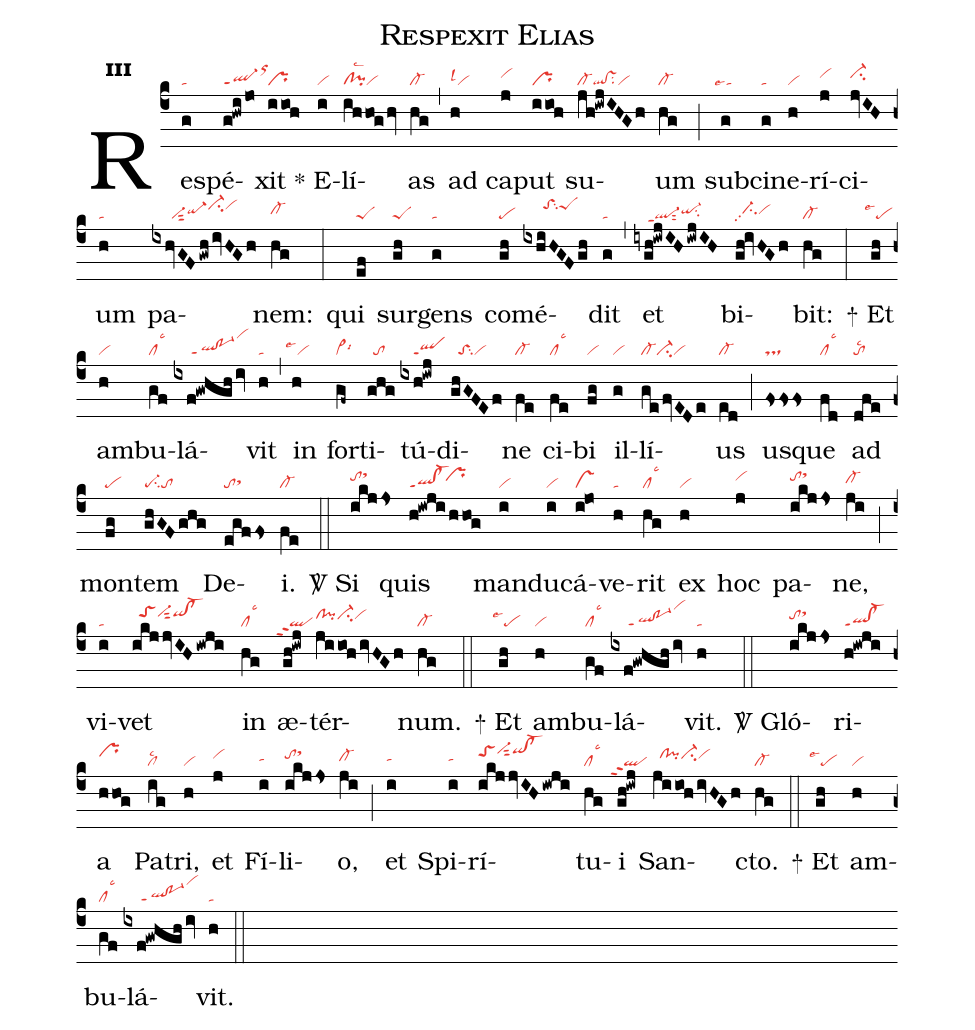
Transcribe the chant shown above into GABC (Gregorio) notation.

name:Respexit Elias;
office-part:re;
mode:3;
nabc-lines:1;
%%
initial-style: 1;
name:Respexit Elias;
mode: 3;
office-part: Responsorium;
annotation: Resp.;
annotation: iii;
nabc-lines:1;
%%
(c4) Res(g|ta)pé(g!hwi/jo|ql-ppt1orhl)xit(iioh|pr) <sp>*</sp> E(i|vi)lí(ihhoghv|cl!pilsc2vi)as(hg|cl-) (,) ad(h|vilsl1) ca(j|vihi)put(iioh|pr) su(jh!iwjIHGh|cl-ql!vssu2vi)um(hg|cl-) (;) sub(g|``talse1)ci(g|ta)ne(h|vi)rí(j|vihi)ci(jvIH|ci-hi)um(h|ta) pa(ixhvGF/gwh/ivHGh|//////vi-sut2qi-hhvi-hjsu2vihj)nem:(hg|cl-hh) (:) qui(ef|peS) sur(gh|peS)gens(g|ta) co(gh|pe)mé(ixhiHGFgh|//////toShjsu2peShj)dit(g|ta) (,) et(iygh!iwjIH/iwjIH|////ql-ppt1sut2qi-hhsu2) bi(gh!ivHGh|//ci-hhpp2vihh)bit:(hg|cl-) (:)

<sp>+</sp> Et(gh|``pelse1) am(h|vi)bu(gf|cllsc3)lá(ixf!gwhgh/iv|/////ql!po-1ppt1vihm)vit(h|ta) (,) in(h|``vilse1) for(gf~|vi>lsi6)ti(ghg|//to)tú(ixh!iwj|////qlppt1)di(ghGFEf|//toSsu2vi)ne(fe|cl-) ci(fe|cllsc3)bi(fg|vi) il(g|vi)lí(gefvEDe|cl-ci-vi)us(ed|cl-) (;) us(fsss|ts)que(fd|cllsc3) ad(dfe|tolsc2) mon(fg|pe)tem(ghGFghg|pe-su2to) De(egffs|tosthh)i.(fe|cl-) (::)

<sp>V/</sp> Si(ikjjs|tohisthk) quis(h!iwji/hhog|ql!cl-ppt1``prhi) man(i|vi)du(i|vi)cá(i!jo|vs)ve(h|ta)rit(hg|cllsc3) ex(h|vi) hoc(j|vihi) pa(ikjjs|tohisthk)ne,(ji|cl-hh) (;) vi(i|ta)vet(ikjjvIH/iwji|//toShjvi-hjsut2qihj!cl-hj) in(hg|cllsc3) æ(gh!iwj|``qlppt2)tér(jiioh/ivHGh|clhi!pihici-hivihi)num.(hg|cl-) (::)

<sp>+</sp> Et(gh|``pelse1) am(h|vi)bu(gf|cllsc3)lá(ixf!gwhgh/iv|/////ql!po-1ppt1vihm)vit.(h|ta) (::)

<sp>V/</sp> Gló(ikjjs|tohisthk)ri(h!iwji|ql!cl-ppt1)a(hhog|prhj) Pa(ig|cllsc2)tri,(h|vi) et(j|vihi) Fí(i|tahh)li(ikjjs|tohisthk)o,(ji|cl-hh) (;) et(i|tahh) Spi(i|tahh)rí(ikjjvIH/iwji|toShjvi-hksut2qihk!cl-hk)tu(hg|cllsc3)i(gh!iwj|``qlppt2) San(jiiohivHGh|//clhi!pihici-hivihi)cto.(hg|cl-) (::)

<sp>+</sp> Et(gh|``pelse1) am(h|vi)bu(gf|cllsc3)lá(ixf!gwhgh/iv|/////ql!po-1ppt1vihm)vit.(h|ta) (::)
